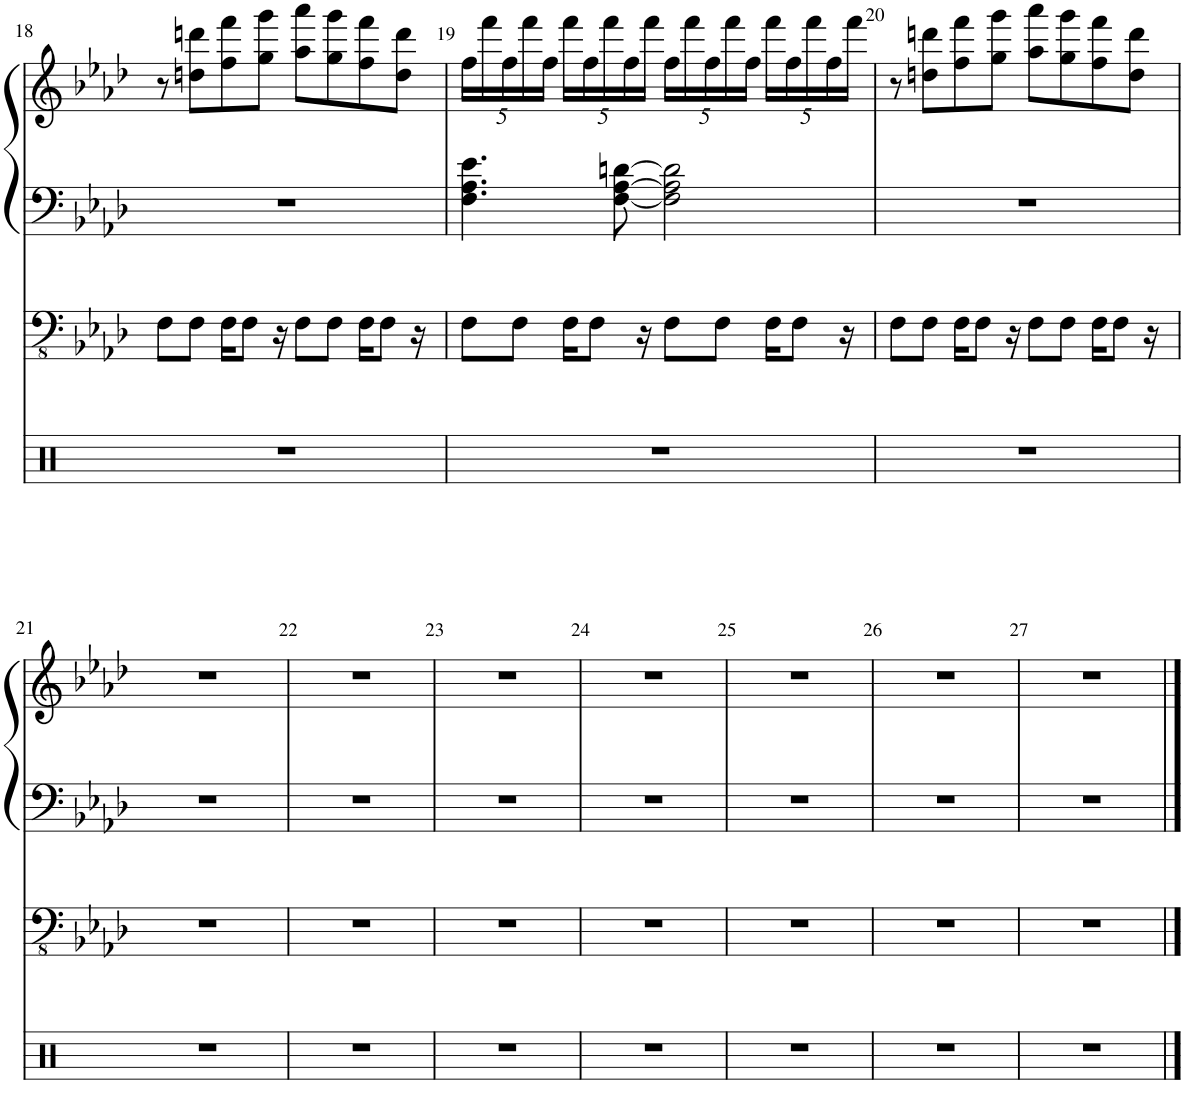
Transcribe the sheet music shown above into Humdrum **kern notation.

**kern	**kern	**kern	**kern
*part3	*part2	*part1	*part1
*staff4	*staff3	*staff2	*staff1
*I"Drum	*I"Bass	*I"Piano	*
*	*	*I'Pno	*
!!LO:PB:g=z
*clefX	*clefFv4	*clefF4	*clefG2
*k[]	*k[b-e-a-d-]	*k[b-e-a-d-]	*k[b-e-a-d-]
*M4/4	*M4/4	*M4/4	*M4/4
=18	=18	=18	=18
1r	8FF\L	1r	8r
.	8FF\J	.	8ddn\ 8dddn\L
.	16FF\KL	.	8ff\ 8fff\
.	8FF\J	.	.
.	.	.	8gg\ 8ggg\J
.	16r	.	.
.	8FF\L	.	8aa-\ 8aaa-\L
.	8FF\J	.	8gg\ 8ggg\
.	16FF\KL	.	8ff\ 8fff\
.	8FF\J	.	.
.	.	.	8dd\ 8ddd\J
.	16r	.	.
=19	=19	=19	=19
*	*	*	*Xbrackettup
1r	8FF\L	4.F\ 4.A-\ 4.e-\	20ff\LL
.	.	.	20fff\
.	.	.	20ff\
.	8FF\J	.	.
.	.	.	20fff\
.	.	.	20ff\JJ
.	16FF\KL	.	20fff\LL
.	.	.	20ff\
.	8FF\J	.	.
.	.	.	20fff\
.	.	[8F\ [8A-\ [8dn\	.
.	.	.	20ff\
.	16r	.	.
.	.	.	20fff\JJ
.	8FF\L	2F\] 2A-\] 2d\]	20ff\LL
.	.	.	20fff\
.	.	.	20ff\
.	8FF\J	.	.
.	.	.	20fff\
.	.	.	20ff\JJ
.	16FF\KL	.	20fff\LL
.	.	.	20ff\
.	8FF\J	.	.
.	.	.	20fff\
.	.	.	20ff\
.	16r	.	.
.	.	.	20fff\JJ
=20	=20	=20	=20
1r	8FF\L	1r	8r
.	8FF\J	.	8ddn\ 8dddn\L
.	16FF\KL	.	8ff\ 8fff\
.	8FF\J	.	.
.	.	.	8gg\ 8ggg\J
.	16r	.	.
.	8FF\L	.	8aa-\ 8aaa-\L
.	8FF\J	.	8gg\ 8ggg\
.	16FF\KL	.	8ff\ 8fff\
.	8FF\J	.	.
.	.	.	8dd\ 8ddd\J
.	16r	.	.
!!LO:LB:g=z
=21	=21	=21	=21
1r	1r	1r	1r
=22	=22	=22	=22
1r	1r	1r	1r
=23	=23	=23	=23
1r	1r	1r	1r
=24	=24	=24	=24
1r	1r	1r	1r
=25	=25	=25	=25
1r	1r	1r	1r
=26	=26	=26	=26
1r	1r	1r	1r
=27	=27	=27	=27
1r	1r	1r	1r
==	==	==	==
*-	*-	*-	*-
